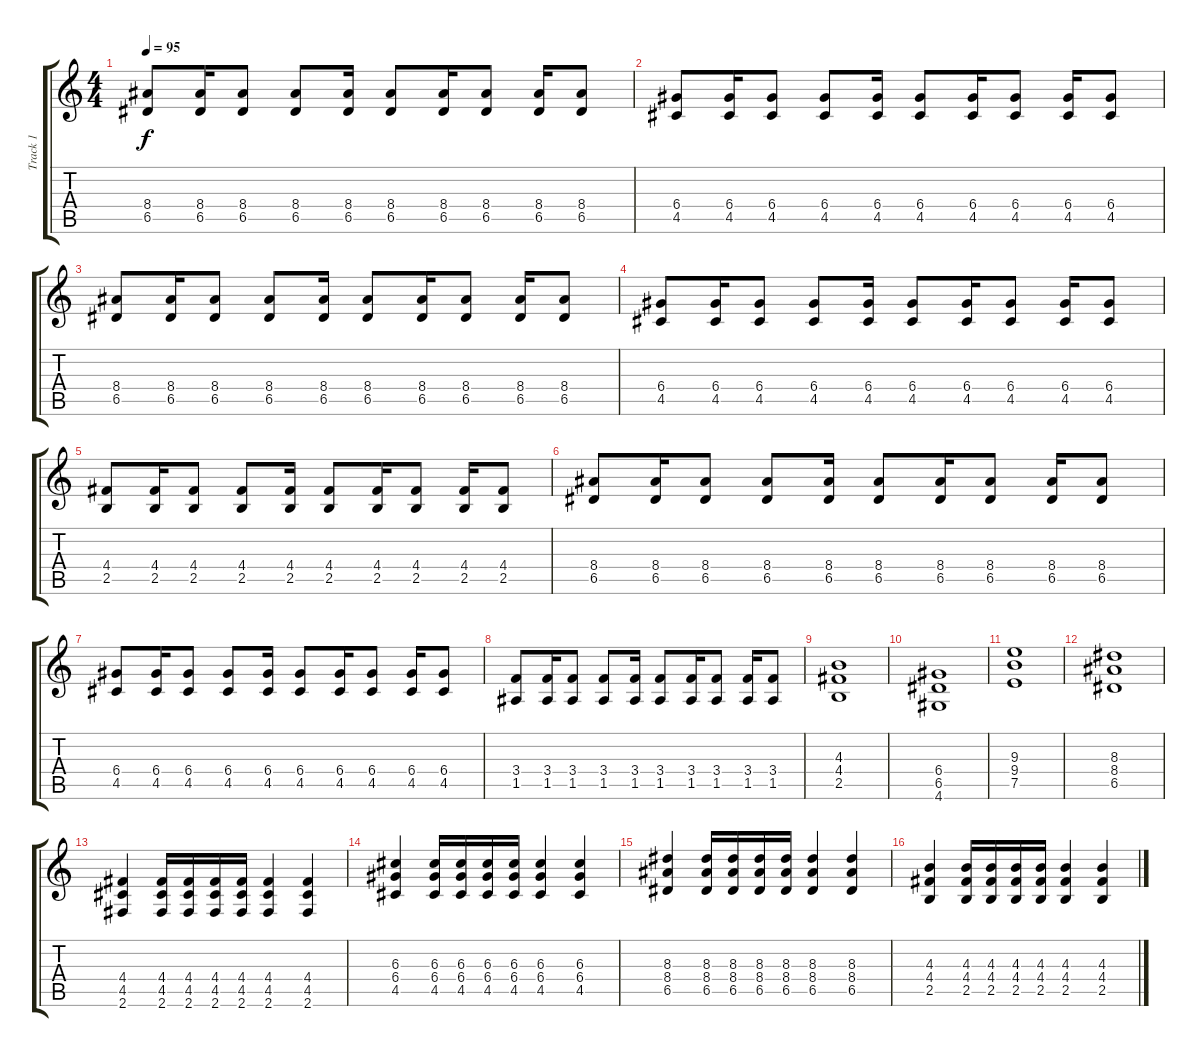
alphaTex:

\track ("Track 1" "Track 1") {instrument overdrivenguitar}
\staff {score tabs}
\tuning (E4 B3 G3 D3 A2 E2) {hide}
\ts (4 4)
\tempo 95
\clef g2
\ks c
(8.4 6.5).8{dy f} (8.4 6.5).16 (8.4 6.5).8 (8.4 6.5).8 (8.4 6.5).16 (8.4 6.5).8 (8.4 6.5).16 (8.4 6.5).8 (8.4 6.5).16 (8.4 6.5).8 |
(6.4 4.5).8 (6.4 4.5).16 (6.4 4.5).8 (6.4 4.5).8 (6.4 4.5).16 (6.4 4.5).8 (6.4 4.5).16 (6.4 4.5).8 (6.4 4.5).16 (6.4 4.5).8 |
(8.4 6.5).8 (8.4 6.5).16 (8.4 6.5).8 (8.4 6.5).8 (8.4 6.5).16 (8.4 6.5).8 (8.4 6.5).16 (8.4 6.5).8 (8.4 6.5).16 (8.4 6.5).8 |
(6.4 4.5).8 (6.4 4.5).16 (6.4 4.5).8 (6.4 4.5).8 (6.4 4.5).16 (6.4 4.5).8 (6.4 4.5).16 (6.4 4.5).8 (6.4 4.5).16 (6.4 4.5).8 |
(4.4 2.5).8 (4.4 2.5).16 (4.4 2.5).8 (4.4 2.5).8 (4.4 2.5).16 (4.4 2.5).8 (4.4 2.5).16 (4.4 2.5).8 (4.4 2.5).16 (4.4 2.5).8 |
(8.4 6.5).8 (8.4 6.5).16 (8.4 6.5).8 (8.4 6.5).8 (8.4 6.5).16 (8.4 6.5).8 (8.4 6.5).16 (8.4 6.5).8 (8.4 6.5).16 (8.4 6.5).8 |
(6.4 4.5).8 (6.4 4.5).16 (6.4 4.5).8 (6.4 4.5).8 (6.4 4.5).16 (6.4 4.5).8 (6.4 4.5).16 (6.4 4.5).8 (6.4 4.5).16 (6.4 4.5).8 |
(3.4 1.5).8 (3.4 1.5).16 (3.4 1.5).8 (3.4 1.5).8 (3.4 1.5).16 (3.4 1.5).8 (3.4 1.5).16 (3.4 1.5).8 (3.4 1.5).16 (3.4 1.5).8 |
(4.3 4.4 2.5).1 |
(6.4 6.5 4.6).1 |
(9.3 9.4 7.5).1 |
(8.3 8.4 6.5).1 |
(4.4 4.5 2.6).4 (4.4 4.5 2.6).16 (4.4 4.5 2.6).16 (4.4 4.5 2.6).16 (4.4 4.5 2.6).16 (4.4 4.5 2.6).4 (4.4 4.5 2.6).4 |
(6.3 6.4 4.5).4 (6.3 6.4 4.5).16 (6.3 6.4 4.5).16 (6.3 6.4 4.5).16 (6.3 6.4 4.5).16 (6.3 6.4 4.5).4 (6.3 6.4 4.5).4 |
(8.3 8.4 6.5).4 (8.3 8.4 6.5).16 (8.3 8.4 6.5).16 (8.3 8.4 6.5).16 (8.3 8.4 6.5).16 (8.3 8.4 6.5).4 (8.3 8.4 6.5).4 |
(4.3 4.4 2.5).4 (4.3 4.4 2.5).16 (4.3 4.4 2.5).16 (4.3 4.4 2.5).16 (4.3 4.4 2.5).16 (4.3 4.4 2.5).4 (4.3 4.4 2.5).4
